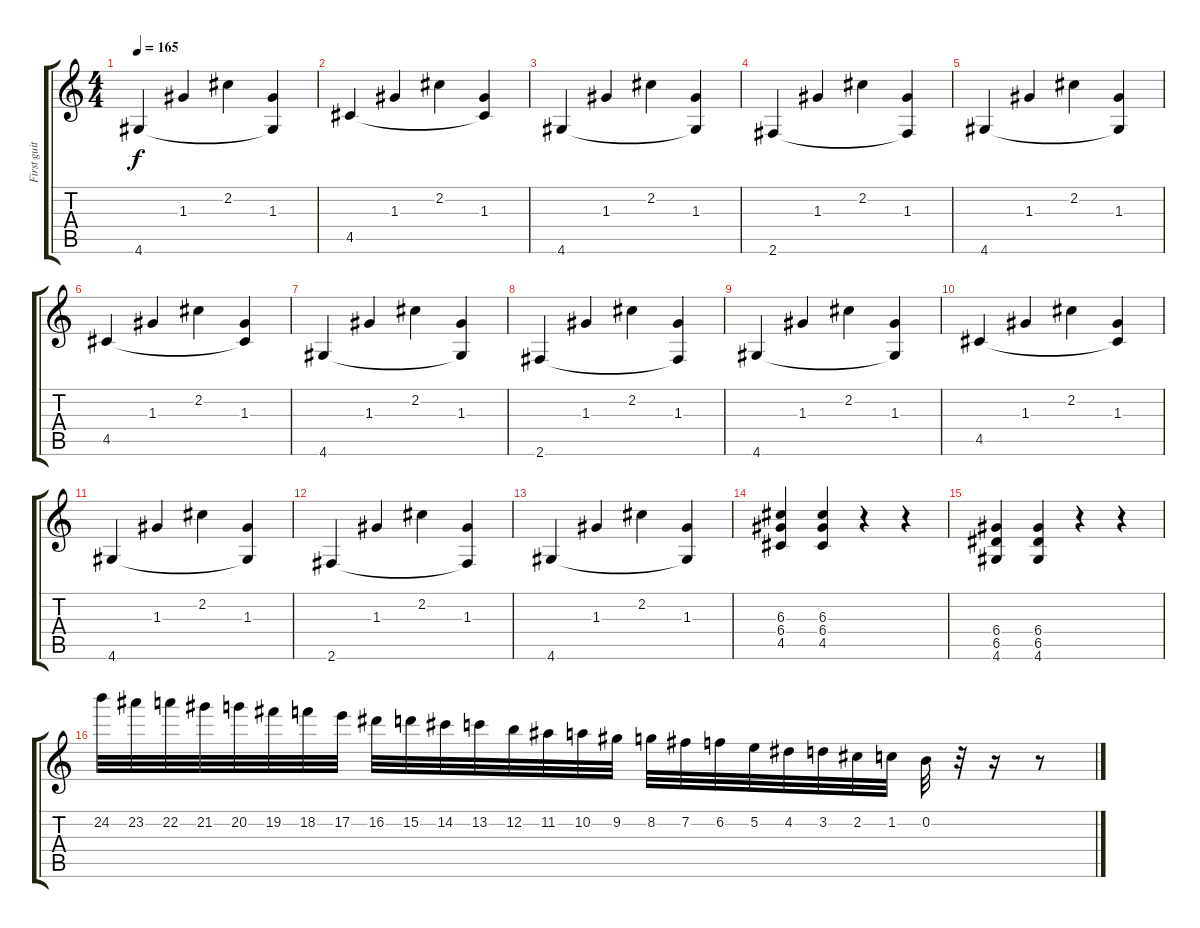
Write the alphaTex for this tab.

\track ("First guitar " "First guit") {instrument distortionguitar}
\staff {score tabs}
\tuning (E4 B3 G3 D3 A2 E2) {hide}
\ts (4 4)
\tempo 165
\clef g2
\ks c
4.6.4{dy f} 1.3.4 2.2.4 (1.3 4.6{t}).4 |
4.5.4 1.3.4 2.2.4 (1.3 4.5{t}).4 |
4.6.4 1.3.4 2.2.4 (1.3 4.6{t}).4 |
2.6.4 1.3.4 2.2.4 (1.3 2.6{t}).4 |
4.6.4 1.3.4 2.2.4 (1.3 4.6{t}).4 |
4.5.4 1.3.4 2.2.4 (1.3 4.5{t}).4 |
4.6.4 1.3.4 2.2.4 (1.3 4.6{t}).4 |
2.6.4 1.3.4 2.2.4 (1.3 2.6{t}).4 |
4.6.4 1.3.4 2.2.4 (1.3 4.6{t}).4 |
4.5.4 1.3.4 2.2.4 (1.3 4.5{t}).4 |
4.6.4 1.3.4 2.2.4 (1.3 4.6{t}).4 |
2.6.4 1.3.4 2.2.4 (1.3 2.6{t}).4 |
4.6.4 1.3.4 2.2.4 (1.3 4.6{t}).4 |
(6.3 6.4 4.5).4{instrument distortionguitar} (6.3 6.4 4.5).4 r.4 r.4 |
(6.4 6.5 4.6).4 (6.4 6.5 4.6).4 r.4 r.4 |
24.2.32 23.2.32 22.2.32 21.2.32 20.2.32 19.2.32 18.2.32 17.2.32 16.2.32 15.2.32 14.2.32 13.2.32 12.2.32 11.2.32 10.2.32 9.2.32 8.2.32 7.2.32 6.2.32 5.2.32 4.2.32 3.2.32 2.2.32 1.2.32 0.2.32 r.32 r.16 r.8
